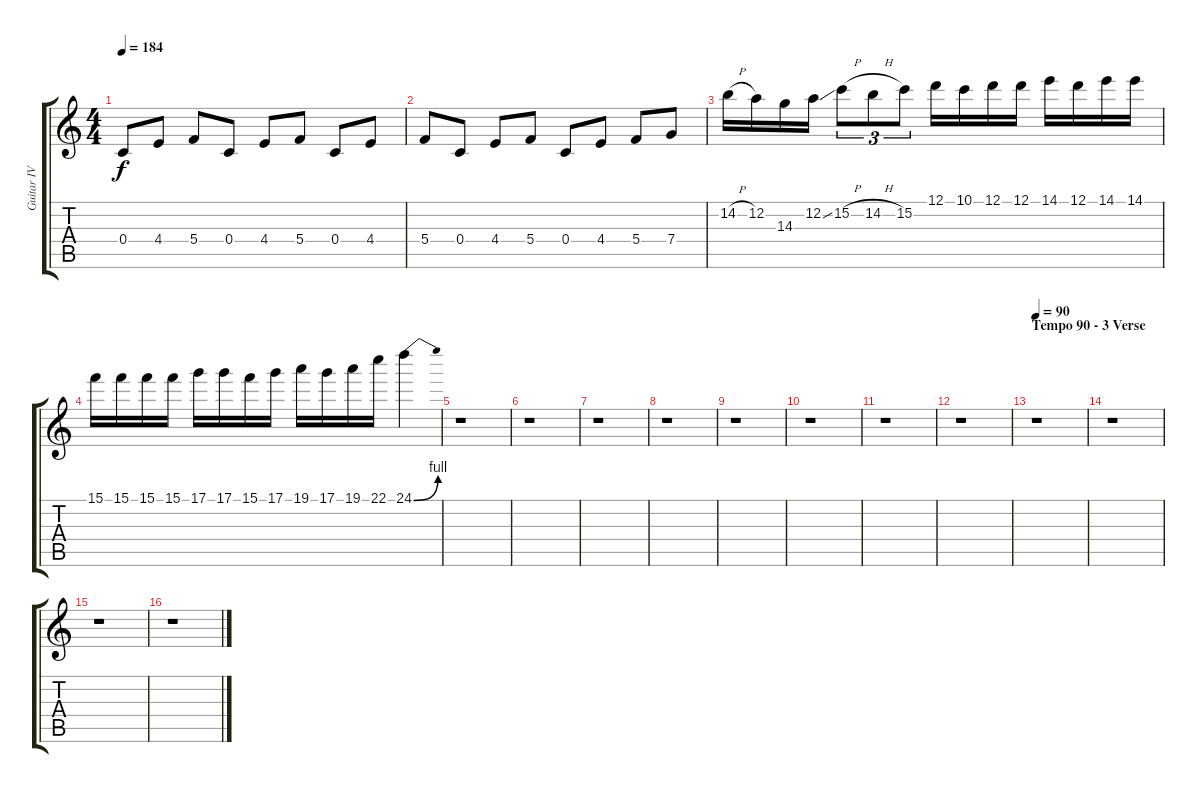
\track ("Guitar IV" "Guitar IV") {instrument distortionguitar}
\staff {score tabs}
\tuning (D4 A3 F3 C3 G2 D2) {hide}
\ts (4 4)
\tempo 184
\clef g2
\ks c
0.4.8{dy f} 4.4.8 5.4.8 0.4.8 4.4.8 5.4.8 0.4.8 4.4.8 |
5.4.8 0.4.8 4.4.8 5.4.8 0.4.8 4.4.8 5.4.8 7.4.8 |
14.2{h}.16 12.2.16 14.3.16 12.2{ss}.16 15.2{h}.8{tu (3 2)} 14.2{h}.8{tu (3 2)} 15.2.8{tu (3 2)} 12.1.16 10.1.16 12.1.16 12.1.16 14.1.16 12.1.16 14.1.16 14.1.16 |
15.1.16 15.1.16 15.1.16 15.1.16 17.1.16 17.1.16 15.1.16 17.1.16 19.1.16 17.1.16 19.1.16 22.1.16 24.1{be (bend 0 0 60 4)}.4 |
r.1 |
r.1 |
r.1 |
r.1 |
r.1 |
r.1 |
r.1 |
r.1 |
\section ("" "Tempo 90 - 3 Verse")
\tempo 90
r.1 |
r.1 |
r.1 |
r.1
